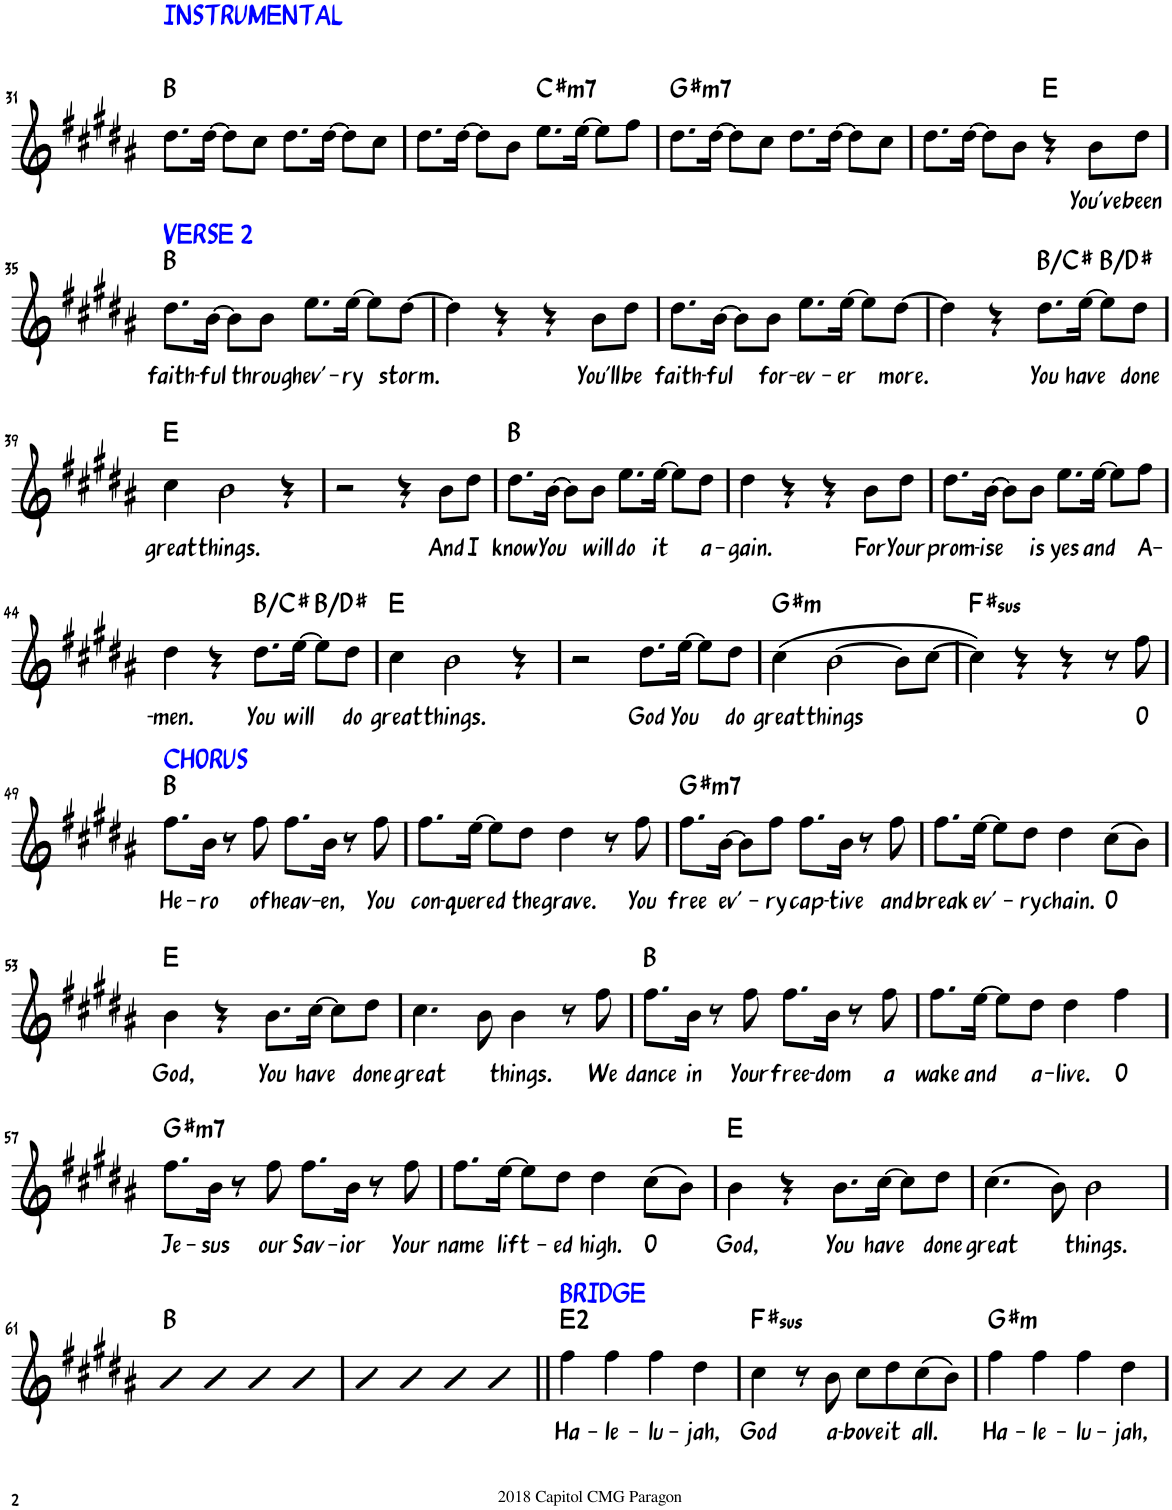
**kern	**text	**harte
*part1	*part1	*part1
*staff1	*staff1	*
*I"Piano	*	*
*I'Pno.	*	*
!!LO:PB:g=z
*clefG2	*	*
*k[f#c#g#d#a#]	*	*
*M4/4	*	*
=31	=31	=31
!LO:TX:a:color=#0000FF:t=INSTRUMENTAL	!	!
8.dd#\L	.	B:maj
[16dd#\Jk	.	.
8dd#\L]	.	.
8cc#\J	.	.
8.dd#\L	.	.
[16dd#\Jk	.	.
8dd#\L]	.	.
8cc#\J	.	.
=32	=32	=32
8.dd#\L	.	.
[16dd#\Jk	.	.
8dd#\L]	.	.
8b\J	.	.
!	!	!LO:H:kt=m7
8.ee\L	.	C#:min7
[16ee\Jk	.	.
8ee\L]	.	.
8ff#\J	.	.
=33	=33	=33
!	!	!LO:H:kt=m7
8.dd#\L	.	G#:min7
[16dd#\Jk	.	.
8dd#\L]	.	.
8cc#\J	.	.
8.dd#\L	.	.
[16dd#\Jk	.	.
8dd#\L]	.	.
8cc#\J	.	.
=34	=34	=34
8.dd#\L	.	.
[16dd#\Jk	.	.
8dd#\L]	.	.
8b\J	.	.
4r	.	E:maj
!	!LO:LY:b	!
8b\L	You've	.
!	!LO:LY:b	!
8dd#\J	been	.
!!LO:LB:g=z
=35	=35	=35
!LO:TX:a:color=#0000FF:t=VERSE 2	!	!
!	!LO:LY:b	!
8.dd#\L	faith-	B:maj
!	!LO:LY:b	!
[16b\Jk	-ful	.
8b\L]	.	.
!	!LO:LY:b	!
8b\J	through	.
!	!LO:LY:b	!
8.ee\L	ev'-	.
!	!LO:LY:b	!
[16ee\Jk	-ry	.
8ee\L]	.	.
!	!LO:LY:b	!
[8dd#\J	storm.	.
=36	=36	=36
4dd#\]	.	.
4r	.	.
4r	.	.
!	!LO:LY:b	!
8b\L	You'll	.
!	!LO:LY:b	!
8dd#\J	be	.
=37	=37	=37
!	!LO:LY:b	!
8.dd#\L	faith-	.
!	!LO:LY:b	!
[16b\Jk	-ful	.
8b\L]	.	.
!	!LO:LY:b	!
8b\J	for-	.
!	!LO:LY:b	!
8.ee\L	-ev-	.
!	!LO:LY:b	!
[16ee\Jk	-er	.
8ee\L]	.	.
!	!LO:LY:b	!
[8dd#\J	more.	.
=38	=38	=38
4dd#\]	.	.
4r	.	.
!	!LO:LY:b	!
8.dd#\L	You	B:maj/2
!	!LO:LY:b	!
[16ee\Jk	have	.
8ee\L]	.	B:maj/3
!	!LO:LY:b	!
8dd#\J	done	.
!!LO:LB:g=z
=39	=39	=39
!	!LO:LY:b	!
4cc#\	great	E:maj
!	!LO:LY:b	!
2b\	things.	.
4r	.	.
=40	=40	=40
2r	.	.
4r	.	.
!	!LO:LY:b	!
8b\L	And	.
!	!LO:LY:b	!
8dd#\J	I	.
=41	=41	=41
!	!LO:LY:b	!
8.dd#\L	know	B:maj
!	!LO:LY:b	!
[16b\Jk	You	.
8b\L]	.	.
!	!LO:LY:b	!
8b\J	will	.
!	!LO:LY:b	!
8.ee\L	do	.
!	!LO:LY:b	!
[16ee\Jk	it	.
8ee\L]	.	.
!	!LO:LY:b	!
8dd#\J	a-	.
=42	=42	=42
!	!LO:LY:b	!
4dd#\	-gain.	.
4r	.	.
4r	.	.
!	!LO:LY:b	!
8b\L	For	.
!	!LO:LY:b	!
8dd#\J	Your	.
=43	=43	=43
!	!LO:LY:b	!
8.dd#\L	prom-	.
!	!LO:LY:b	!
[16b\Jk	-ise	.
8b\L]	.	.
!	!LO:LY:b	!
8b\J	is	.
!	!LO:LY:b	!
8.ee\L	yes	.
!	!LO:LY:b	!
[16ee\Jk	and	.
8ee\L]	.	.
!	!LO:LY:b	!
8ff#\J	A-	.
!!LO:LB:g=z
=44	=44	=44
!	!LO:LY:b	!
4dd#\	-men.	.
4r	.	.
!	!LO:LY:b	!
8.dd#\L	You	B:maj/2
!	!LO:LY:b	!
[16ee\Jk	will	.
8ee\L]	.	B:maj/3
!	!LO:LY:b	!
8dd#\J	do	.
=45	=45	=45
!	!LO:LY:b	!
4cc#\	great	E:maj
!	!LO:LY:b	!
2b\	things.	.
4r	.	.
=46	=46	=46
2r	.	.
!	!LO:LY:b	!
8.dd#\L	God	.
!	!LO:LY:b	!
[16ee\Jk	You	.
8ee\L]	.	.
!	!LO:LY:b	!
8dd#\J	do	.
=47	=47	=47
!	!LO:LY:b	!LO:H:kt=m
(4cc#\	great	G#:min
!	!LO:LY:b	!
[2b\	things	.
8b\L]	.	.
[8cc#\J	.	.
=48	=48	=48
!	!	!LO:H:kt=sus
4cc#\])	.	F#:sus4
4r	.	.
4r	.	.
8r	.	.
!	!LO:LY:b	!
8ff#\	O	.
!!LO:LB:g=z
=49	=49	=49
!LO:TX:a:color=#0000FF:t=CHORUS	!	!
!	!LO:LY:b	!
8.ff#\L	He-	B:maj
!	!LO:LY:b	!
16b\Jk	-ro	.
8r	.	.
!	!LO:LY:b	!
8ff#\	of	.
!	!LO:LY:b	!
8.ff#\L	heav-	.
!	!LO:LY:b	!
16b\Jk	-en,	.
8r	.	.
!	!LO:LY:b	!
8ff#\	You	.
=50	=50	=50
!	!LO:LY:b	!
8.ff#\L	con-	.
!	!LO:LY:b	!
[16ee\Jk	-quered	.
8ee\L]	.	.
!	!LO:LY:b	!
8dd#\J	the	.
!	!LO:LY:b	!
4dd#\	grave.	.
8r	.	.
!	!LO:LY:b	!
8ff#\	You	.
=51	=51	=51
!	!LO:LY:b	!LO:H:kt=m7
8.ff#\L	free	G#:min7
!	!LO:LY:b	!
[16b\Jk	ev'-	.
8b\L]	.	.
!	!LO:LY:b	!
8ff#\J	-ry	.
!	!LO:LY:b	!
8.ff#\L	cap-	.
!	!LO:LY:b	!
16b\Jk	-tive	.
8r	.	.
!	!LO:LY:b	!
8ff#\	and	.
=52	=52	=52
!	!LO:LY:b	!
8.ff#\L	break	.
!	!LO:LY:b	!
[16ee\Jk	ev'-	.
8ee\L]	.	.
!	!LO:LY:b	!
8dd#\J	-ry	.
!	!LO:LY:b	!
4dd#\	chain.	.
!	!LO:LY:b	!
(8cc#\L	O	.
8b\J)	.	.
!!LO:LB:g=z
=53	=53	=53
!	!LO:LY:b	!
4b\	God,	E:maj
4r	.	.
!	!LO:LY:b	!
8.b\L	You	.
!	!LO:LY:b	!
[16cc#\Jk	have	.
8cc#\L]	.	.
!	!LO:LY:b	!
8dd#\J	done	.
=54	=54	=54
!	!LO:LY:b	!
4.cc#\	great	.
8b\	.	.
!	!LO:LY:b	!
4b\	things.	.
8r	.	.
!	!LO:LY:b	!
8ff#\	We	.
=55	=55	=55
!	!LO:LY:b	!
8.ff#\L	dance	B:maj
!	!LO:LY:b	!
16b\Jk	in	.
8r	.	.
!	!LO:LY:b	!
8ff#\	Your	.
!	!LO:LY:b	!
8.ff#\L	free-	.
!	!LO:LY:b	!
16b\Jk	-dom	.
8r	.	.
!	!LO:LY:b	!
8ff#\	a	.
=56	=56	=56
!	!LO:LY:b	!
8.ff#\L	wake	.
!	!LO:LY:b	!
[16ee\Jk	and	.
8ee\L]	.	.
!	!LO:LY:b	!
8dd#\J	a-	.
!	!LO:LY:b	!
4dd#\	-live.	.
!	!LO:LY:b	!
4ff#\	O	.
!!LO:LB:g=z
=57	=57	=57
!	!LO:LY:b	!LO:H:kt=m7
8.ff#\L	Je-	G#:min7
!	!LO:LY:b	!
16b\Jk	-sus	.
8r	.	.
!	!LO:LY:b	!
8ff#\	our	.
!	!LO:LY:b	!
8.ff#\L	Sav-	.
!	!LO:LY:b	!
16b\Jk	-ior	.
8r	.	.
!	!LO:LY:b	!
8ff#\	Your	.
=58	=58	=58
!	!LO:LY:b	!
8.ff#\L	name	.
!	!LO:LY:b	!
[16ee\Jk	lift-	.
8ee\L]	.	.
!	!LO:LY:b	!
8dd#\J	-ed	.
!	!LO:LY:b	!
4dd#\	high.	.
!	!LO:LY:b	!
(8cc#\L	O	.
8b\J)	.	.
=59	=59	=59
!	!LO:LY:b	!
4b\	God,	E:maj
4r	.	.
!	!LO:LY:b	!
8.b\L	You	.
!	!LO:LY:b	!
[16cc#\Jk	have	.
8cc#\L]	.	.
!	!LO:LY:b	!
8dd#\J	done	.
=60	=60	=60
!	!LO:LY:b	!
(4.cc#\	great	.
8b\)	.	.
!	!LO:LY:b	!
2b\	things.	.
!!LO:LB:g=z
=61	=61	=61
4b	.	B:maj
4b\	.	.
4b\	.	.
4b\	.	.
=62	=62	=62
4b\	.	.
4b\	.	.
4b\	.	.
4b\	.	.
=63||	=63||	=63||
!LO:TX:a:color=#0000FF:t=BRIDGE	!	!
!	!LO:LY:b	!
4ff#\	Ha-	E:maj(2)
!	!LO:LY:b	!
4ff#\	-le-	.
!	!LO:LY:b	!
4ff#\	-lu-	.
!	!LO:LY:b	!
4dd#\	-jah,	.
=64	=64	=64
!	!LO:LY:b	!LO:H:kt=sus
4cc#\	God	F#:sus4
8r	.	.
!	!LO:LY:b	!
8b\	a-	.
!	!LO:LY:b	!
8cc#\L	-bove	.
!	!LO:LY:b	!
8dd#\	it	.
!	!LO:LY:b	!
(8cc#\	all.	.
8b\J)	.	.
=65	=65	=65
!	!LO:LY:b	!LO:H:kt=m
4ff#\	Ha-	G#:min
!	!LO:LY:b	!
4ff#\	-le-	.
!	!LO:LY:b	!
4ff#\	-lu-	.
!	!LO:LY:b	!
4dd#\	-jah,	.
=	=	=
*-	*-	*-
